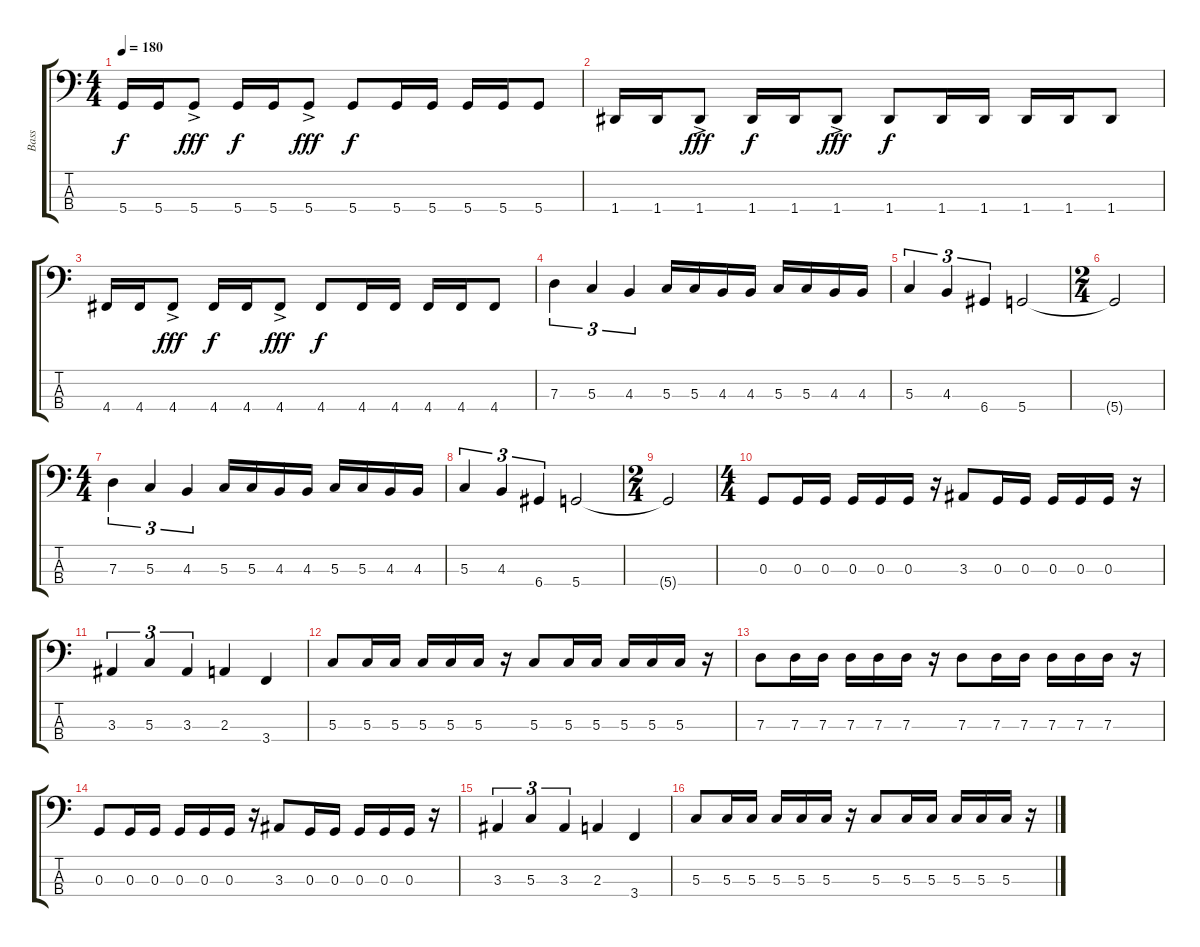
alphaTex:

\track ("Bass" "Bass") {instrument electricbasspick}
\staff {score tabs}
\tuning (F2 C2 G1 D1) {hide}
\ts (4 4)
\tempo 180
\clef f4
\ks c
5.4.16{dy f} 5.4.16 5.4{ac}.8{dy fff} 5.4.16{dy f} 5.4.16 5.4{ac}.8{dy fff} 5.4.8{dy f} 5.4.16 5.4.16 5.4.16 5.4.16 5.4.8 |
1.4.16 1.4.16 1.4{ac}.8{dy fff} 1.4.16{dy f} 1.4.16 1.4{ac}.8{dy fff} 1.4.8{dy f} 1.4.16 1.4.16 1.4.16 1.4.16 1.4.8 |
4.4.16 4.4.16 4.4{ac}.8{dy fff} 4.4.16{dy f} 4.4.16 4.4{ac}.8{dy fff} 4.4.8{dy f} 4.4.16 4.4.16 4.4.16 4.4.16 4.4.8 |
7.3.4{tu (3 2)} 5.3.4{tu (3 2)} 4.3.4{tu (3 2)} 5.3.16 5.3.16 4.3.16 4.3.16 5.3.16 5.3.16 4.3.16 4.3.16 |
5.3.4{tu (3 2)} 4.3.4{tu (3 2)} 6.4.4{tu (3 2)} 5.4.2 |
\ts (2 4)
5.4{t}.2 |
\ts (4 4)
7.3.4{tu (3 2)} 5.3.4{tu (3 2)} 4.3.4{tu (3 2)} 5.3.16 5.3.16 4.3.16 4.3.16 5.3.16 5.3.16 4.3.16 4.3.16 |
5.3.4{tu (3 2)} 4.3.4{tu (3 2)} 6.4.4{tu (3 2)} 5.4.2 |
\ts (2 4)
5.4{t}.2 |
\ts (4 4)
0.3.8 0.3.16 0.3.16 0.3.16 0.3.16 0.3.16 r.16 3.3.8 0.3.16 0.3.16 0.3.16 0.3.16 0.3.16 r.16 |
3.3.4{tu (3 2)} 5.3.4{tu (3 2)} 3.3.4{tu (3 2)} 2.3.4 3.4.4 |
5.3.8 5.3.16 5.3.16 5.3.16 5.3.16 5.3.16 r.16 5.3.8 5.3.16 5.3.16 5.3.16 5.3.16 5.3.16 r.16 |
7.3.8 7.3.16 7.3.16 7.3.16 7.3.16 7.3.16 r.16 7.3.8 7.3.16 7.3.16 7.3.16 7.3.16 7.3.16 r.16 |
0.3.8 0.3.16 0.3.16 0.3.16 0.3.16 0.3.16 r.16 3.3.8 0.3.16 0.3.16 0.3.16 0.3.16 0.3.16 r.16 |
3.3.4{tu (3 2)} 5.3.4{tu (3 2)} 3.3.4{tu (3 2)} 2.3.4 3.4.4 |
5.3.8 5.3.16 5.3.16 5.3.16 5.3.16 5.3.16 r.16 5.3.8 5.3.16 5.3.16 5.3.16 5.3.16 5.3.16 r.16
